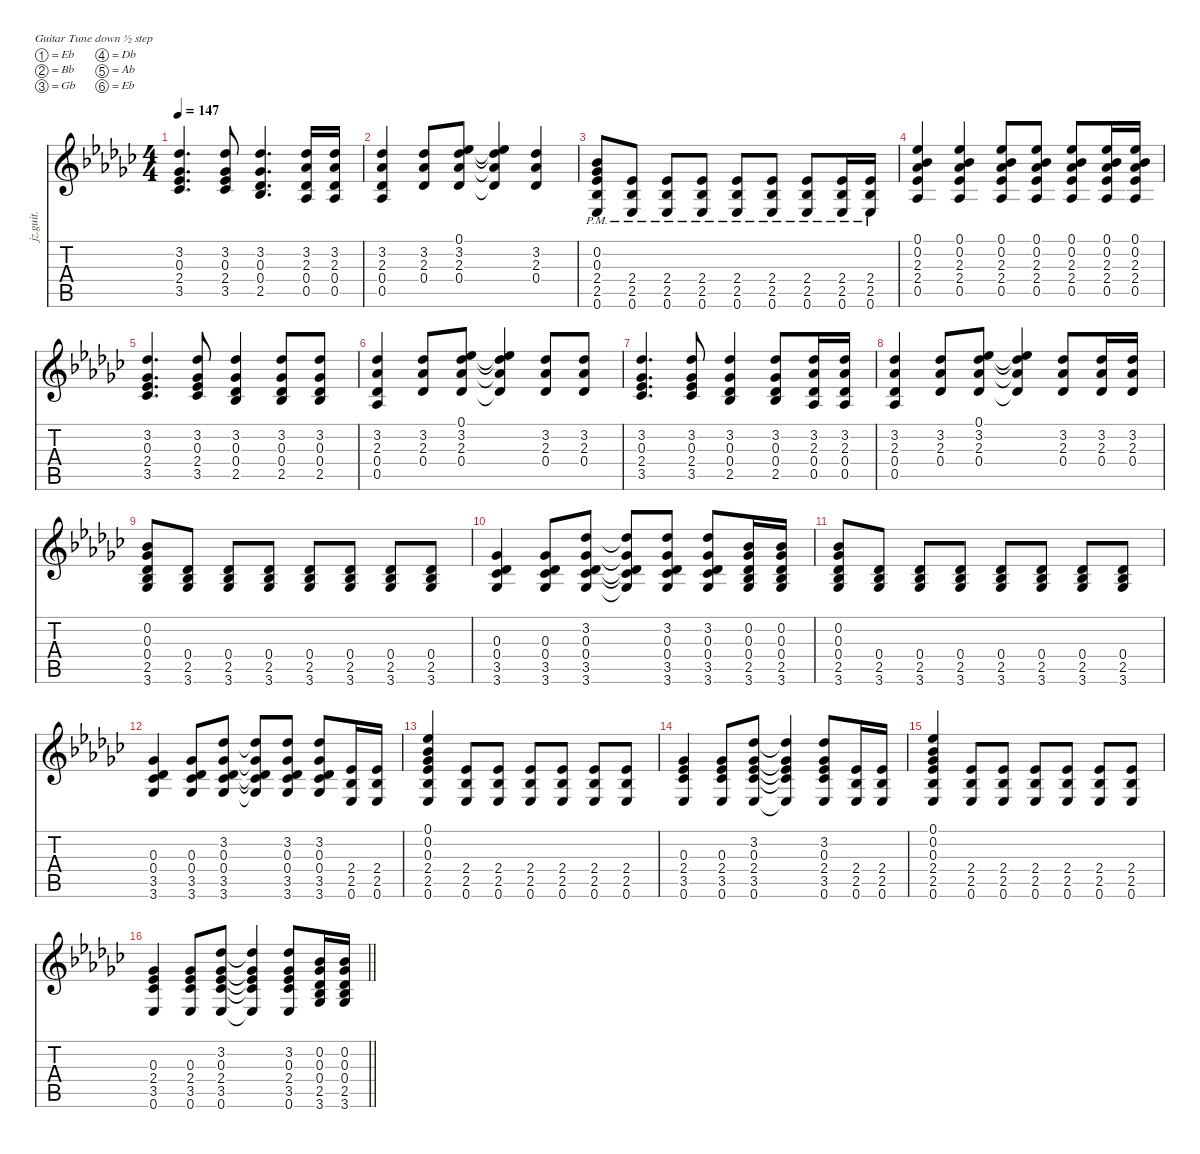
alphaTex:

\defaultSystemsLayout 4
\hideDynamics
\bracketExtendMode nobrackets
\otherSystemsTrackNameOrientation horizontal
\track ("Guitar (Billy)" "jz.guit.") {instrument electricguitarjazz}
\staff {score tabs}
\tuning (Eb4 Bb3 Gb3 Db3 Ab2 Eb2)
\ts (4 4)
\tempo 147
\clef g2
\ks ebminor
(3.2{acc b} 0.3{acc b} 2.4{acc b} 3.5{acc b}).4{d dy f beam Up} (3.2{acc b} 0.3{acc b} 2.4{acc b} 3.5{acc b}).8{beam Up} (3.2{acc b} 0.3{acc b} 0.4{acc b} 2.5{acc b}).4{d beam Up} (3.2{acc b} 2.3{acc b} 0.4{acc b} 0.5{acc b}).16{beam Up} (3.2{acc b} 2.3{acc b} 0.4{acc b} 0.5{acc b}).16{beam Up} |
(3.2{acc b} 2.3{acc b} 0.4{acc b} 0.5{acc b}).4{beam Up} (3.2{acc b} 2.3{acc b} 0.4{acc b}).8{beam Up} (0.1{acc b} 3.2{acc b} 2.3{acc b} 0.4{acc b}).8{beam Up} (0.1{t acc b} 3.2{t acc b} 2.3{t acc b} 0.4{t acc b}).4{beam Up} (3.2{acc b} 2.3{acc b} 0.4{acc b}).4{beam Up} |
(0.2{acc b} 0.3{acc b} 2.4{acc b} 2.5{pm acc b} 0.6{acc b}).8{beam Up} (2.4{acc b} 2.5{pm acc b} 0.6{acc b}).8{beam Up} (2.4{acc b} 2.5{pm acc b} 0.6{acc b}).8{beam Up} (2.4{acc b} 2.5{pm acc b} 0.6{acc b}).8{beam Up} (2.4{acc b} 2.5{pm acc b} 0.6{acc b}).8{beam Up} (2.4{acc b} 2.5{pm acc b} 0.6{acc b}).8{beam Up} (2.4{acc b} 2.5{pm acc b} 0.6{acc b}).8{beam Up} (2.4{acc b} 2.5{pm acc b} 0.6{acc b}).16{beam Up} (2.4{acc b} 2.5{pm acc b} 0.6{acc b}).16{beam Up} |
(0.1{acc b} 0.2{acc b} 2.3{acc b} 2.4{acc b} 0.5{acc b}).4{beam Up} (0.1{acc b} 0.2{acc b} 2.3{acc b} 2.4{acc b} 0.5{acc b}).4{beam Up} (0.1{acc b} 0.2{acc b} 2.3{acc b} 2.4{acc b} 0.5{acc b}).8{beam Up} (0.1{acc b} 0.2{acc b} 2.3{acc b} 2.4{acc b} 0.5{acc b}).8{beam Up} (0.1{acc b} 0.2{acc b} 2.3{acc b} 2.4{acc b} 0.5{acc b}).8{beam Up} (0.1{acc b} 0.2{acc b} 2.3{acc b} 2.4{acc b} 0.5{acc b}).16{beam Up} (0.1{acc b} 0.2{acc b} 2.3{acc b} 2.4{acc b} 0.5{acc b}).16{beam Up} |
(3.2{acc b} 0.3{acc b} 2.4{acc b} 3.5{acc b}).4{d beam Up} (3.2{acc b} 0.3{acc b} 2.4{acc b} 3.5{acc b}).8{beam Up} (3.2{acc b} 0.3{acc b} 0.4{acc b} 2.5{acc b}).4{beam Up} (3.2{acc b} 0.3{acc b} 0.4{acc b} 2.5{acc b}).8{beam Up} (3.2{acc b} 0.3{acc b} 0.4{acc b} 2.5{acc b}).8{beam Up} |
(3.2{acc b} 2.3{acc b} 0.4{acc b} 0.5{acc b}).4{beam Up} (3.2{acc b} 2.3{acc b} 0.4{acc b}).8{beam Up} (0.1{acc b} 3.2{acc b} 2.3{acc b} 0.4{acc b}).8{beam Up} (0.1{t acc b} 3.2{t acc b} 2.3{t acc b} 0.4{t acc b}).4{beam Up} (3.2{acc b} 2.3{acc b} 0.4{acc b}).8{beam Up} (3.2{acc b} 2.3{acc b} 0.4{acc b}).8{beam Up} |
(3.2{acc b} 0.3{acc b} 2.4{acc b} 3.5{acc b}).4{d beam Up} (3.2{acc b} 0.3{acc b} 2.4{acc b} 3.5{acc b}).8{beam Up} (3.2{acc b} 0.3{acc b} 0.4{acc b} 2.5{acc b}).4{beam Up} (3.2{acc b} 0.3{acc b} 0.4{acc b} 2.5{acc b}).8{beam Up} (3.2{acc b} 2.3{acc b} 0.4{acc b} 0.5{acc b}).16{beam Up} (3.2{acc b} 2.3{acc b} 0.4{acc b} 0.5{acc b}).16{beam Up} |
(3.2{acc b} 2.3{acc b} 0.4{acc b} 0.5{acc b}).4{beam Up} (3.2{acc b} 2.3{acc b} 0.4{acc b}).8{beam Up} (0.1{acc b} 3.2{acc b} 2.3{acc b} 0.4{acc b}).8{beam Up} (0.1{t acc b} 3.2{t acc b} 2.3{t acc b} 0.4{t acc b}).4{beam Up} (3.2{acc b} 2.3{acc b} 0.4{acc b}).8{beam Up} (3.2{acc b} 2.3{acc b} 0.4{acc b}).16{beam Up} (3.2{acc b} 2.3{acc b} 0.4{acc b}).16{beam Up} |
(0.2{acc b} 0.3{acc b} 0.4{acc b} 2.5{acc b} 3.6{acc b}).8{beam Up} (0.4{acc b} 2.5{acc b} 3.6{acc b}).8{beam Up} (0.4{acc b} 2.5{acc b} 3.6{acc b}).8{beam Up} (0.4{acc b} 2.5{acc b} 3.6{acc b}).8{beam Up} (0.4{acc b} 2.5{acc b} 3.6{acc b}).8{beam Up} (0.4{acc b} 2.5{acc b} 3.6{acc b}).8{beam Up} (0.4{acc b} 2.5{acc b} 3.6{acc b}).8{beam Up} (0.4{acc b} 2.5{acc b} 3.6{acc b}).8{beam Up} |
(0.3{acc b} 0.4{acc b} 3.5{acc b} 3.6{acc b}).4{beam Up} (0.3{acc b} 0.4{acc b} 3.5{acc b} 3.6{acc b}).8{beam Up} (3.2{acc b} 0.3{acc b} 0.4{acc b} 3.5{acc b} 3.6{acc b}).8{beam Up} (3.2{t acc b} 0.3{t acc b} 0.4{t acc b} 3.5{t acc b} 3.6{t acc b}).8{beam Up} (3.2{acc b} 0.3{acc b} 0.4{acc b} 3.5{acc b} 3.6{acc b}).8{beam Up} (3.2{acc b} 0.3{acc b} 0.4{acc b} 3.5{acc b} 3.6{acc b}).8{beam Up} (0.2{acc b} 0.3{acc b} 0.4{acc b} 2.5{acc b} 3.6{acc b}).16{beam Up} (0.2{acc b} 0.3{acc b} 0.4{acc b} 2.5{acc b} 3.6{acc b}).16{beam Up} |
(0.2{acc b} 0.3{acc b} 0.4{acc b} 2.5{acc b} 3.6{acc b}).8{beam Up} (0.4{acc b} 2.5{acc b} 3.6{acc b}).8{beam Up} (0.4{acc b} 2.5{acc b} 3.6{acc b}).8{beam Up} (0.4{acc b} 2.5{acc b} 3.6{acc b}).8{beam Up} (0.4{acc b} 2.5{acc b} 3.6{acc b}).8{beam Up} (0.4{acc b} 2.5{acc b} 3.6{acc b}).8{beam Up} (0.4{acc b} 2.5{acc b} 3.6{acc b}).8{beam Up} (0.4{acc b} 2.5{acc b} 3.6{acc b}).8{beam Up} |
(0.3{acc b} 0.4{acc b} 3.5{acc b} 3.6{acc b}).4{beam Up} (0.3{acc b} 0.4{acc b} 3.5{acc b} 3.6{acc b}).8{beam Up} (3.2{acc b} 0.3{acc b} 0.4{acc b} 3.5{acc b} 3.6{acc b}).8{beam Up} (3.2{t acc b} 0.3{t acc b} 0.4{t acc b} 3.5{t acc b} 3.6{t acc b}).8{beam Up} (3.2{acc b} 0.3{acc b} 0.4{acc b} 3.5{acc b} 3.6{acc b}).8{beam Up} (3.2{acc b} 0.3{acc b} 0.4{acc b} 3.5{acc b} 3.6{acc b}).8{beam Up} (2.4{acc b} 2.5{acc b} 0.6{acc b}).16{beam Up} (2.4{acc b} 2.5{acc b} 0.6{acc b}).16{beam Up} |
(0.1{acc b} 0.2{acc b} 0.3{acc b} 2.4{acc b} 2.5{acc b} 0.6{acc b}).4{beam Up} (2.4{acc b} 2.5{acc b} 0.6{acc b}).8{beam Up} (2.4{acc b} 2.5{acc b} 0.6{acc b}).8{beam Up} (2.4{acc b} 2.5{acc b} 0.6{acc b}).8{beam Up} (2.4{acc b} 2.5{acc b} 0.6{acc b}).8{beam Up} (2.4{acc b} 2.5{acc b} 0.6{acc b}).8{beam Up} (2.4{acc b} 2.5{acc b} 0.6{acc b}).8{beam Up} |
(0.3{acc b} 2.4{acc b} 3.5{acc b} 0.6{acc b}).4{beam Up} (0.3{acc b} 2.4{acc b} 3.5{acc b} 0.6{acc b}).8{beam Up} (3.2{acc b} 0.3{acc b} 2.4{acc b} 3.5{acc b} 0.6{acc b}).8{beam Up} (3.2{t acc b} 0.3{t acc b} 2.4{t acc b} 3.5{t acc b} 0.6{t acc b}).4{beam Up} (3.2{acc b} 0.3{acc b} 2.4{acc b} 3.5{acc b} 0.6{acc b}).8{beam Up} (2.4{acc b} 2.5{acc b} 0.6{acc b}).16{beam Up} (2.4{acc b} 2.5{acc b} 0.6{acc b}).16{beam Up} |
(0.1{acc b} 0.2{acc b} 0.3{acc b} 2.4{acc b} 2.5{acc b} 0.6{acc b}).4{beam Up} (2.4{acc b} 2.5{acc b} 0.6{acc b}).8{beam Up} (2.4{acc b} 2.5{acc b} 0.6{acc b}).8{beam Up} (2.4{acc b} 2.5{acc b} 0.6{acc b}).8{beam Up} (2.4{acc b} 2.5{acc b} 0.6{acc b}).8{beam Up} (2.4{acc b} 2.5{acc b} 0.6{acc b}).8{beam Up} (2.4{acc b} 2.5{acc b} 0.6{acc b}).8{beam Up} |
\barLineRight lightlight
(0.3{acc b} 2.4{acc b} 3.5{acc b} 0.6{acc b}).4{beam Up} (0.3{acc b} 2.4{acc b} 3.5{acc b} 0.6{acc b}).8{beam Up} (3.2{acc b} 0.3{acc b} 2.4{acc b} 3.5{acc b} 0.6{acc b}).8{beam Up} (3.2{t acc b} 0.3{t acc b} 2.4{t acc b} 3.5{t acc b} 0.6{t acc b}).4{beam Up} (3.2{acc b} 0.3{acc b} 2.4{acc b} 3.5{acc b} 0.6{acc b}).8{beam Up} (0.2{acc b} 0.3{acc b} 0.4{acc b} 2.5{acc b} 3.6{acc b}).16{beam Up} (0.2{acc b} 0.3{acc b} 0.4{acc b} 2.5{acc b} 3.6{acc b}).16{beam Up}
